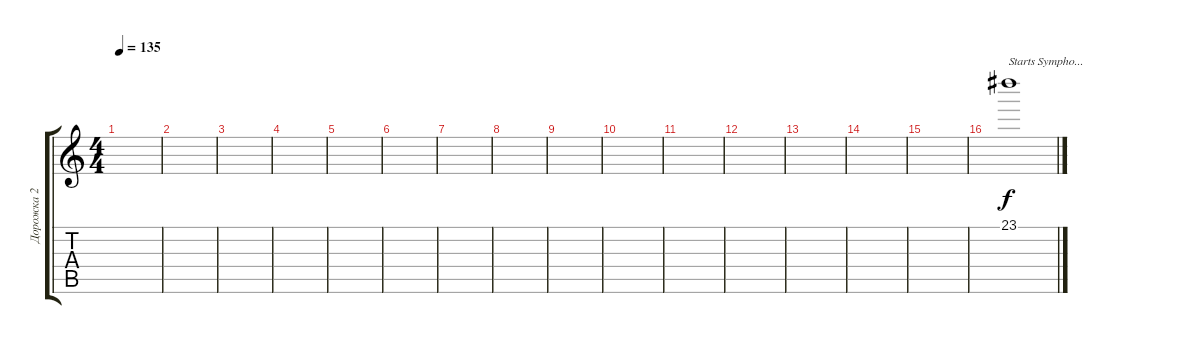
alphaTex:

\track ("Дорожка 2" "Дорожка 2") {instrument overdrivenguitar}
\staff {score tabs}
\tuning (E4 B3 G3 D3 A2 E2) {hide}
\ts (4 4)
\tempo 135
\clef g2
\ks c
|
|
|
|
|
|
|
|
|
|
|
|
|
|
|
23.1.1{txt "Starts Sympho..." dy f}
